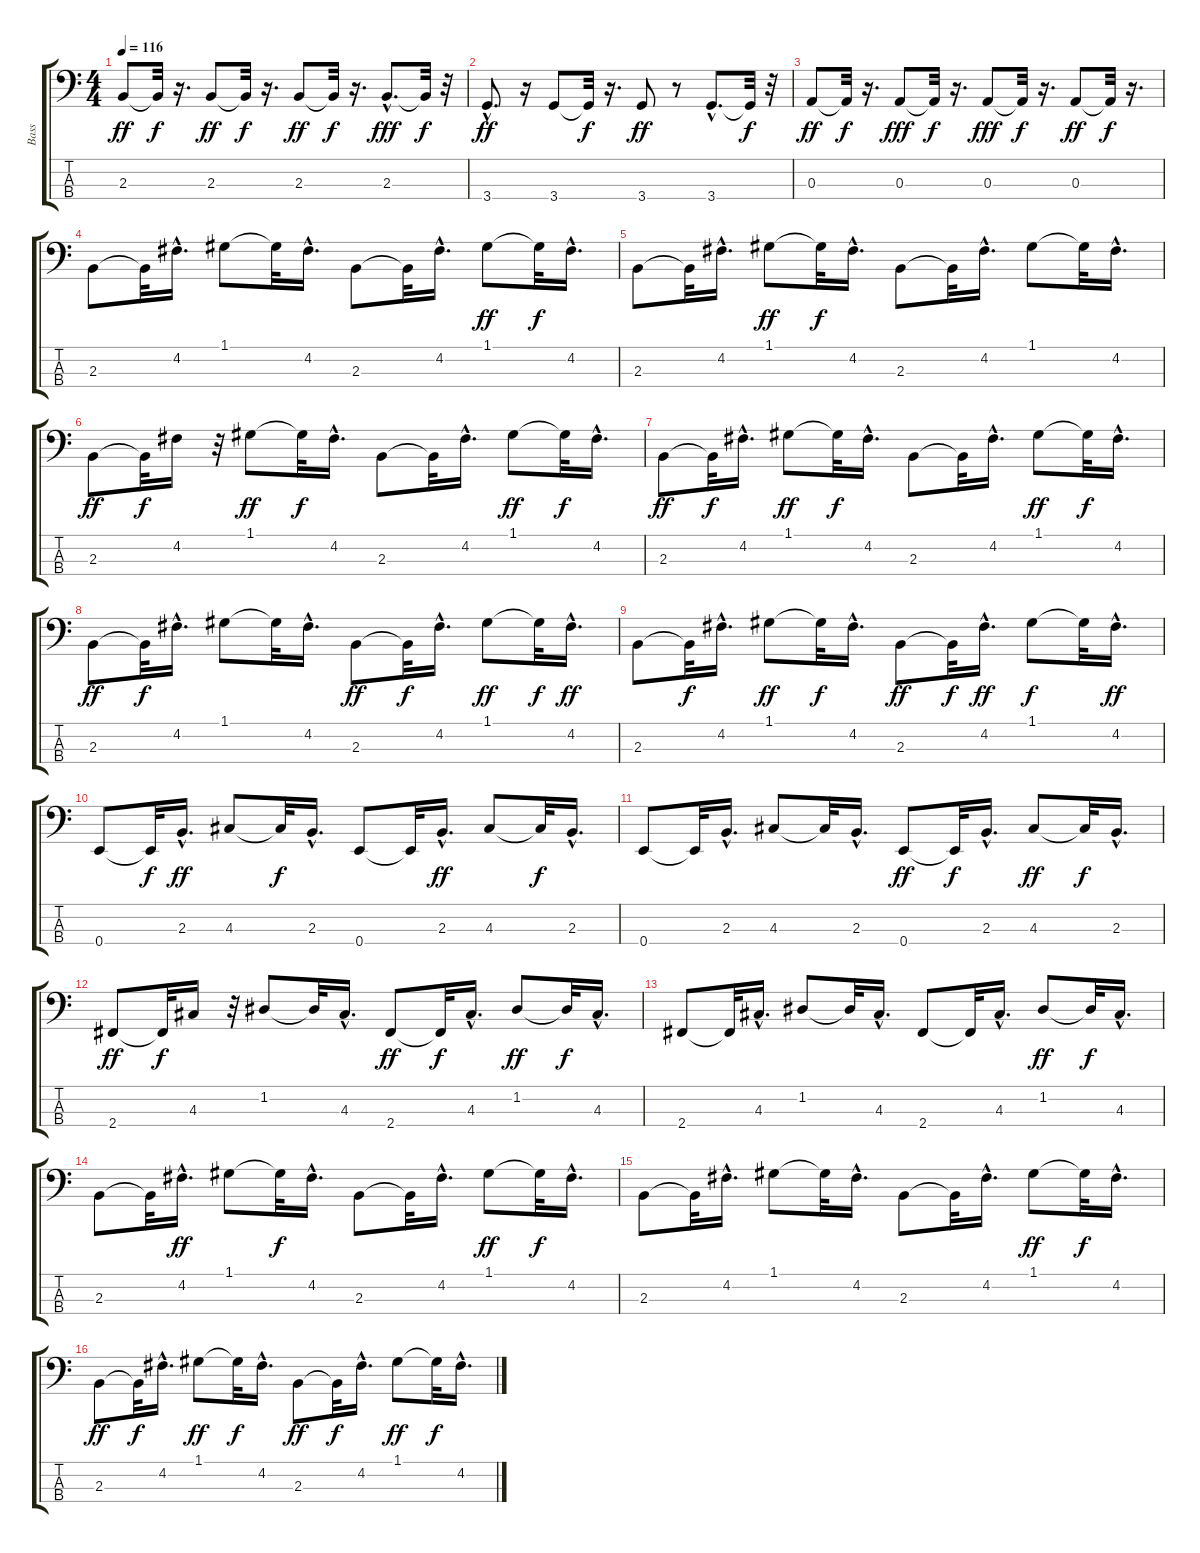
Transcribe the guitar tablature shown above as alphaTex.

\track ("Bass" "Bass") {instrument fretlessbass}
\staff {score tabs}
\tuning (G2 D2 A1 E1) {hide}
\ts (4 4)
\tempo 116
\clef f4
\ks c
2.3.8{dy ff} 2.3{t}.32{dy f} r.16{d} 2.3.8{dy ff} 2.3{t}.32{dy f} r.16{d} 2.3.8{dy ff} 2.3{t}.32{dy f} r.16{d} 2.3{hac}.8{d dy fff} 2.3{t}.32{dy f} r.32 |
3.4{hac}.8{d dy ff} r.16 3.4.8 3.4{t}.32{dy f} r.16{d} 3.4.8{dy ff} r.8 3.4{hac}.8{d} 3.4{t}.32{dy f} r.32 |
0.3.8{dy ff} 0.3{t}.32{dy f} r.16{d} 0.3.8{dy fff} 0.3{t}.32{dy f} r.16{d} 0.3.8{dy fff} 0.3{t}.32{dy f} r.16{d} 0.3.8{dy ff} 0.3{t}.32{dy f} r.16{d} |
2.3.8 2.3{t}.32 4.2{hac}.16{d} 1.1.8 1.1{t}.32 4.2{hac}.16{d} 2.3.8 2.3{t}.32 4.2{hac}.16{d} 1.1.8{dy ff} 1.1{t}.32{dy f} 4.2{hac}.16{d} |
2.3.8 2.3{t}.32 4.2{hac}.16{d} 1.1.8{dy ff} 1.1{t}.32{dy f} 4.2{hac}.16{d} 2.3.8 2.3{t}.32 4.2{hac}.16{d} 1.1.8 1.1{t}.32 4.2{hac}.16{d} |
2.3.8{dy ff} 2.3{t}.32{dy f} 4.2.16 r.32 1.1.8{dy ff} 1.1{t}.32{dy f} 4.2{hac}.16{d} 2.3.8 2.3{t}.32 4.2{hac}.16{d} 1.1.8{dy ff} 1.1{t}.32{dy f} 4.2{hac}.16{d} |
2.3.8{dy ff} 2.3{t}.32{dy f} 4.2{hac}.16{d} 1.1.8{dy ff} 1.1{t}.32{dy f} 4.2{hac}.16{d} 2.3.8 2.3{t}.32 4.2{hac}.16{d} 1.1.8{dy ff} 1.1{t}.32{dy f} 4.2{hac}.16{d} |
2.3.8{dy ff} 2.3{t}.32{dy f} 4.2{hac}.16{d} 1.1.8 1.1{t}.32 4.2{hac}.16{d} 2.3.8{dy ff} 2.3{t}.32{dy f} 4.2{hac}.16{d} 1.1.8{dy ff} 1.1{t}.32{dy f} 4.2{hac}.16{d dy ff} |
2.3.8 2.3{t}.32{dy f} 4.2{hac}.16{d} 1.1.8{dy ff} 1.1{t}.32{dy f} 4.2{hac}.16{d} 2.3.8{dy ff} 2.3{t}.32{dy f} 4.2{hac}.16{d dy ff} 1.1.8{dy f} 1.1{t}.32 4.2{hac}.16{d dy ff} |
0.4.8 0.4{t}.32{dy f} 2.3{hac}.16{d dy ff} 4.3.8 4.3{t}.32{dy f} 2.3{hac}.16{d} 0.4.8 0.4{t}.32 2.3{hac}.16{d dy ff} 4.3.8 4.3{t}.32{dy f} 2.3{hac}.16{d} |
0.4.8 0.4{t}.32 2.3{hac}.16{d} 4.3.8 4.3{t}.32 2.3{hac}.16{d} 0.4.8{dy ff} 0.4{t}.32{dy f} 2.3{hac}.16{d} 4.3.8{dy ff} 4.3{t}.32{dy f} 2.3{hac}.16{d} |
2.4.8{dy ff} 2.4{t}.32{dy f} 4.3.16 r.32 1.2.8 1.2{t}.32 4.3{hac}.16{d} 2.4.8{dy ff} 2.4{t}.32{dy f} 4.3{hac}.16{d} 1.2.8{dy ff} 1.2{t}.32{dy f} 4.3{hac}.16{d} |
2.4.8 2.4{t}.32 4.3{hac}.16{d} 1.2.8 1.2{t}.32 4.3{hac}.16{d} 2.4.8 2.4{t}.32 4.3{hac}.16{d} 1.2.8{dy ff} 1.2{t}.32{dy f} 4.3{hac}.16{d} |
2.3.8 2.3{t}.32 4.2{hac}.16{d dy ff} 1.1.8 1.1{t}.32{dy f} 4.2{hac}.16{d} 2.3.8 2.3{t}.32 4.2{hac}.16{d} 1.1.8{dy ff} 1.1{t}.32{dy f} 4.2{hac}.16{d} |
2.3.8 2.3{t}.32 4.2{hac}.16{d} 1.1.8 1.1{t}.32 4.2{hac}.16{d} 2.3.8 2.3{t}.32 4.2{hac}.16{d} 1.1.8{dy ff} 1.1{t}.32{dy f} 4.2{hac}.16{d} |
2.3.8{dy ff} 2.3{t}.32{dy f} 4.2{hac}.16{d} 1.1.8{dy ff} 1.1{t}.32{dy f} 4.2{hac}.16{d} 2.3.8{dy ff} 2.3{t}.32{dy f} 4.2{hac}.16{d} 1.1.8{dy ff} 1.1{t}.32{dy f} 4.2{hac}.16{d}
